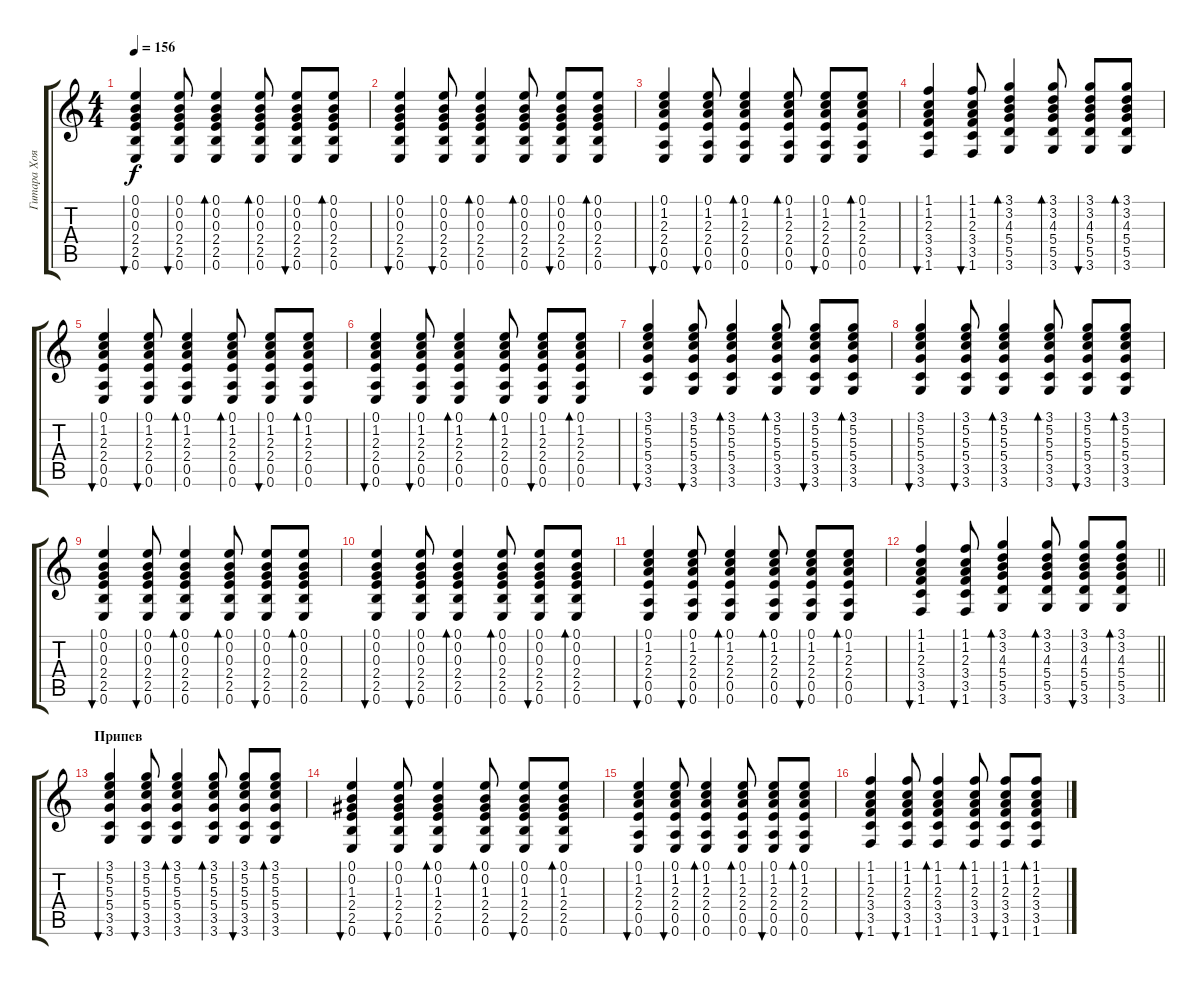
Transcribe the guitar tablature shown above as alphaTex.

\track ("Гитара Хоя" "Гитара Хоя") {instrument acousticguitarsteel}
\staff {score tabs}
\tuning (E4 B3 G3 D3 A2 E2) {hide}
\ts (4 4)
\tempo 156
\clef g2
\ks c
(0.1 0.2 0.3 2.4 2.5 0.6).4{bu 60 dy f} (0.1 0.2 0.3 2.4 2.5 0.6).8{bu 60} (0.1 0.2 0.3 2.4 2.5 0.6).4{bd 60} (0.1 0.2 0.3 2.4 2.5 0.6).8{bd 60} (0.1 0.2 0.3 2.4 2.5 0.6).8{bu 60} (0.1 0.2 0.3 2.4 2.5 0.6).8{bd 60} |
(0.1 0.2 0.3 2.4 2.5 0.6).4{bu 60} (0.1 0.2 0.3 2.4 2.5 0.6).8{bu 60} (0.1 0.2 0.3 2.4 2.5 0.6).4{bd 60} (0.1 0.2 0.3 2.4 2.5 0.6).8{bd 60} (0.1 0.2 0.3 2.4 2.5 0.6).8{bu 60} (0.1 0.2 0.3 2.4 2.5 0.6).8{bd 60} |
(0.1 1.2 2.3 2.4 0.5 0.6).4{bu 60} (0.1 1.2 2.3 2.4 0.5 0.6).8{bu 60} (0.1 1.2 2.3 2.4 0.5 0.6).4{bd 60} (0.1 1.2 2.3 2.4 0.5 0.6).8{bd 60} (0.1 1.2 2.3 2.4 0.5 0.6).8{bu 60} (0.1 1.2 2.3 2.4 0.5 0.6).8{bd 60} |
(1.1 1.2 2.3 3.4 3.5 1.6).4{bu 60} (1.1 1.2 2.3 3.4 3.5 1.6).8{bu 60} (3.1 3.2 4.3 5.4 5.5 3.6).4{bd 60} (3.1 3.2 4.3 5.4 5.5 3.6).8{bd 60} (3.1 3.2 4.3 5.4 5.5 3.6).8{bu 60} (3.1 3.2 4.3 5.4 5.5 3.6).8{bd 60} |
(0.1 1.2 2.3 2.4 0.5 0.6).4{bu 60} (0.1 1.2 2.3 2.4 0.5 0.6).8{bu 60} (0.1 1.2 2.3 2.4 0.5 0.6).4{bd 60} (0.1 1.2 2.3 2.4 0.5 0.6).8{bd 60} (0.1 1.2 2.3 2.4 0.5 0.6).8{bu 60} (0.1 1.2 2.3 2.4 0.5 0.6).8{bd 60} |
(0.1 1.2 2.3 2.4 0.5 0.6).4{bu 60} (0.1 1.2 2.3 2.4 0.5 0.6).8{bu 60} (0.1 1.2 2.3 2.4 0.5 0.6).4{bd 60} (0.1 1.2 2.3 2.4 0.5 0.6).8{bd 60} (0.1 1.2 2.3 2.4 0.5 0.6).8{bu 60} (0.1 1.2 2.3 2.4 0.5 0.6).8{bd 60} |
(3.1 5.2 5.3 5.4 3.5 3.6).4{bu 60} (3.1 5.2 5.3 5.4 3.5 3.6).8{bu 60} (3.1 5.2 5.3 5.4 3.5 3.6).4{bd 60} (3.1 5.2 5.3 5.4 3.5 3.6).8{bd 60} (3.1 5.2 5.3 5.4 3.5 3.6).8{bu 60} (3.1 5.2 5.3 5.4 3.5 3.6).8{bd 60} |
(3.1 5.2 5.3 5.4 3.5 3.6).4{bu 60} (3.1 5.2 5.3 5.4 3.5 3.6).8{bu 60} (3.1 5.2 5.3 5.4 3.5 3.6).4{bd 60} (3.1 5.2 5.3 5.4 3.5 3.6).8{bd 60} (3.1 5.2 5.3 5.4 3.5 3.6).8{bu 60} (3.1 5.2 5.3 5.4 3.5 3.6).8{bd 60} |
(0.1 0.2 0.3 2.4 2.5 0.6).4{bu 60} (0.1 0.2 0.3 2.4 2.5 0.6).8{bu 60} (0.1 0.2 0.3 2.4 2.5 0.6).4{bd 60} (0.1 0.2 0.3 2.4 2.5 0.6).8{bd 60} (0.1 0.2 0.3 2.4 2.5 0.6).8{bu 60} (0.1 0.2 0.3 2.4 2.5 0.6).8{bd 60} |
(0.1 0.2 0.3 2.4 2.5 0.6).4{bu 60} (0.1 0.2 0.3 2.4 2.5 0.6).8{bu 60} (0.1 0.2 0.3 2.4 2.5 0.6).4{bd 60} (0.1 0.2 0.3 2.4 2.5 0.6).8{bd 60} (0.1 0.2 0.3 2.4 2.5 0.6).8{bu 60} (0.1 0.2 0.3 2.4 2.5 0.6).8{bd 60} |
(0.1 1.2 2.3 2.4 0.5 0.6).4{bu 60} (0.1 1.2 2.3 2.4 0.5 0.6).8{bu 60} (0.1 1.2 2.3 2.4 0.5 0.6).4{bd 60} (0.1 1.2 2.3 2.4 0.5 0.6).8{bd 60} (0.1 1.2 2.3 2.4 0.5 0.6).8{bu 60} (0.1 1.2 2.3 2.4 0.5 0.6).8{bd 60} |
\barLineRight lightlight
(1.1 1.2 2.3 3.4 3.5 1.6).4{bu 60} (1.1 1.2 2.3 3.4 3.5 1.6).8{bu 60} (3.1 3.2 4.3 5.4 5.5 3.6).4{bd 60} (3.1 3.2 4.3 5.4 5.5 3.6).8{bd 60} (3.1 3.2 4.3 5.4 5.5 3.6).8{bu 60} (3.1 3.2 4.3 5.4 5.5 3.6).8{bd 60} |
\section ("" "Припев")
(3.1 5.2 5.3 5.4 3.5 3.6).4{bu 60} (3.1 5.2 5.3 5.4 3.5 3.6).8{bu 60} (3.1 5.2 5.3 5.4 3.5 3.6).4{bd 60} (3.1 5.2 5.3 5.4 3.5 3.6).8{bd 60} (3.1 5.2 5.3 5.4 3.5 3.6).8{bu 60} (3.1 5.2 5.3 5.4 3.5 3.6).8{bd 60} |
(0.1 0.2 1.3 2.4 2.5 0.6).4{bu 60} (0.1 0.2 1.3 2.4 2.5 0.6).8{bu 60} (0.1 0.2 1.3 2.4 2.5 0.6).4{bd 60} (0.1 0.2 1.3 2.4 2.5 0.6).8{bd 60} (0.1 0.2 1.3 2.4 2.5 0.6).8{bu 60} (0.1 0.2 1.3 2.4 2.5 0.6).8{bd 60} |
(0.1 1.2 2.3 2.4 0.5 0.6).4{bu 60} (0.1 1.2 2.3 2.4 0.5 0.6).8{bu 60} (0.1 1.2 2.3 2.4 0.5 0.6).4{bd 60} (0.1 1.2 2.3 2.4 0.5 0.6).8{bd 60} (0.1 1.2 2.3 2.4 0.5 0.6).8{bu 60} (0.1 1.2 2.3 2.4 0.5 0.6).8{bd 60} |
(1.1 1.2 2.3 3.4 3.5 1.6).4{bu 60} (1.1 1.2 2.3 3.4 3.5 1.6).8{bu 60} (1.1 1.2 2.3 3.4 3.5 1.6).4{bd 60} (1.1 1.2 2.3 3.4 3.5 1.6).8{bd 60} (1.1 1.2 2.3 3.4 3.5 1.6).8{bu 60} (1.1 1.2 2.3 3.4 3.5 1.6).8{bd 60}
